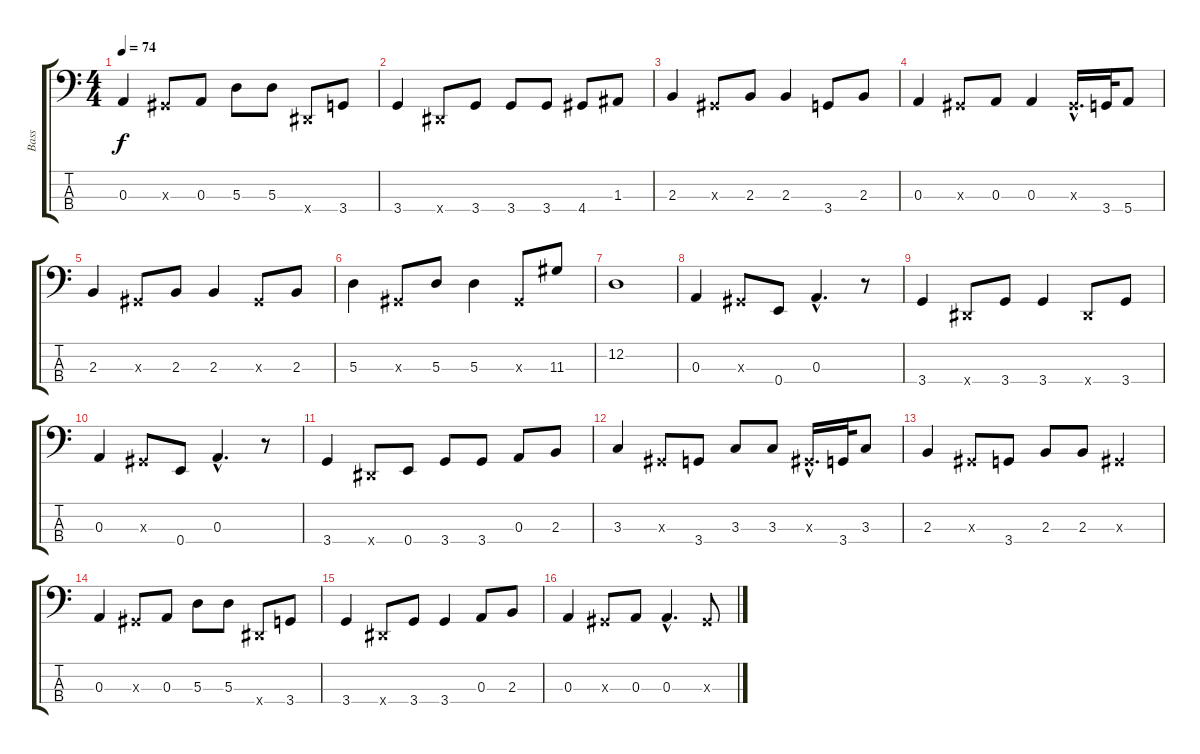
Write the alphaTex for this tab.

\track ("Bass" "Bass") {instrument electricbassfinger}
\staff {score tabs}
\tuning (G1 D1 A1 E1) {hide}
\ts (4 4)
\tempo 74
\clef f4
\ks c
0.3.4{dy f} -1.3{x}.8 0.3.8 5.3.8 5.3.8 -1.4{x}.8 3.4.8 |
3.4.4 -1.4{x}.8 3.4.8 3.4.8 3.4.8 4.4.8 1.3.8 |
2.3.4 -1.3{x}.8 2.3.8 2.3.4 3.4.8 2.3.8 |
0.3.4 -1.3{x}.8 0.3.8 0.3.4 -1.3{hac x}.16{d} 3.4.32 5.4.8 |
2.3.4 -1.3{x}.8 2.3.8 2.3.4 -1.3{x}.8 2.3.8 |
5.3.4 -1.3{x}.8 5.3.8 5.3.4 -1.3{x}.8 11.3.8 |
12.2.1 |
0.3.4 -1.3{x}.8 0.4.8 0.3{hac}.4{d} r.8 |
3.4.4 -1.4{x}.8 3.4.8 3.4.4 -1.4{x}.8 3.4.8 |
0.3.4 -1.3{x}.8 0.4.8 0.3{hac}.4{d} r.8 |
3.4.4 -1.4{x}.8 0.4.8 3.4.8 3.4.8 0.3.8 2.3.8 |
3.3.4 -1.3{x}.8 3.4.8 3.3.8 3.3.8 -1.3{hac x}.16{d} 3.4.32 3.3.8 |
2.3.4 -1.3{x}.8 3.4.8 2.3.8 2.3.8 -1.3{x}.4 |
0.3.4 -1.3{x}.8 0.3.8 5.3.8 5.3.8 -1.4{x}.8 3.4.8 |
3.4.4 -1.4{x}.8 3.4.8 3.4.4 0.3.8 2.3.8 |
0.3.4 -1.3{x}.8 0.3.8 0.3{hac}.4{d} -1.3{x}.8
